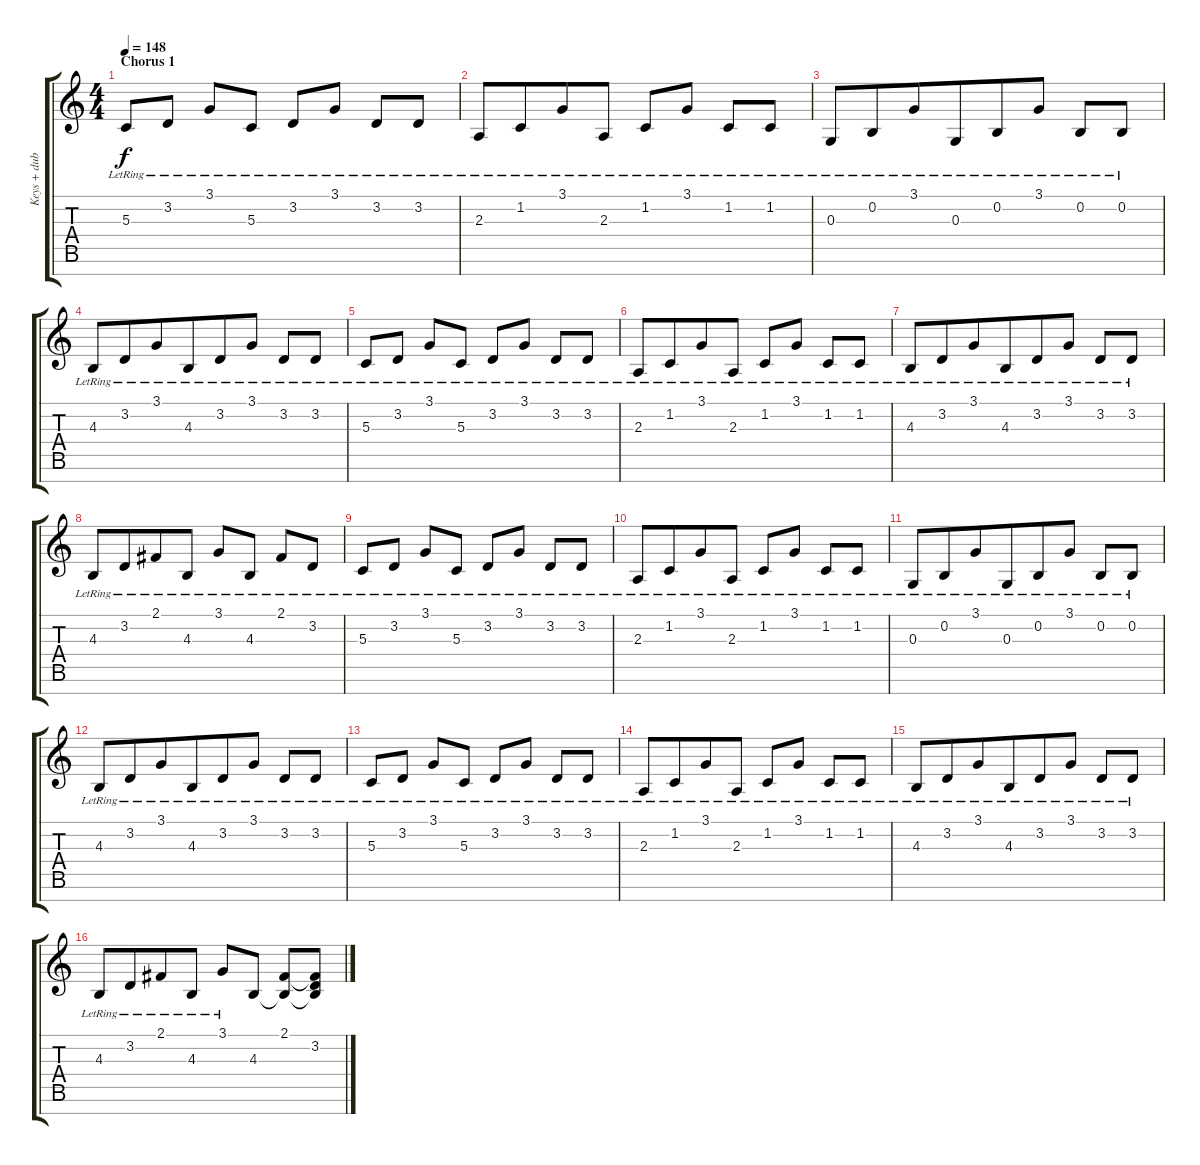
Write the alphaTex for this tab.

\track ("Keys + dub" "Keys + dub") {instrument stringensemble1}
\staff {score tabs}
\tuning (E4 B3 G3 D3 A2 E2 B1) {hide}
\ts (4 4)
\section ("" "Chorus 1")
\tempo 148
\clef g2
\ks c
5.3{lr}.8{dy f instrument acousticguitarsteel} 3.2{lr}.8 3.1{lr}.8{beam merge} 5.3{lr}.8 3.2{lr}.8 3.1{lr}.8 3.2{lr}.8 3.2{lr}.8 |
2.3{lr}.8 1.2{lr}.8{beam merge} 3.1{lr}.8 2.3{lr}.8 1.2{lr}.8 3.1{lr}.8 1.2{lr}.8 1.2{lr}.8 |
0.3{lr}.8 0.2{lr}.8{beam merge} 3.1{lr}.8 0.3{lr}.8{beam merge} 0.2{lr}.8{beam merge} 3.1{lr}.8 0.2{lr}.8 0.2{lr}.8 |
4.3{lr}.8 3.2{lr}.8{beam merge} 3.1{lr}.8{beam merge} 4.3{lr}.8{beam merge} 3.2{lr}.8 3.1{lr}.8 3.2{lr}.8 3.2{lr}.8 |
5.3{lr}.8 3.2{lr}.8 3.1{lr}.8{beam merge} 5.3{lr}.8 3.2{lr}.8 3.1{lr}.8 3.2{lr}.8 3.2{lr}.8 |
2.3{lr}.8 1.2{lr}.8{beam merge} 3.1{lr}.8 2.3{lr}.8 1.2{lr}.8 3.1{lr}.8 1.2{lr}.8 1.2{lr}.8 |
4.3{lr}.8 3.2{lr}.8{beam merge} 3.1{lr}.8 4.3{lr}.8{beam merge} 3.2{lr}.8{beam merge} 3.1{lr}.8 3.2{lr}.8 3.2{lr}.8 |
4.3{lr}.8 3.2{lr}.8{beam merge} 2.1{lr}.8{beam merge} 4.3{lr}.8 3.1{lr}.8 4.3{lr}.8 2.1{lr}.8{beam merge} 3.2{lr}.8 |
5.3{lr}.8 3.2{lr}.8 3.1{lr}.8{beam merge} 5.3{lr}.8 3.2{lr}.8 3.1{lr}.8 3.2{lr}.8 3.2{lr}.8 |
2.3{lr}.8 1.2{lr}.8{beam merge} 3.1{lr}.8 2.3{lr}.8 1.2{lr}.8 3.1{lr}.8 1.2{lr}.8 1.2{lr}.8 |
0.3{lr}.8 0.2{lr}.8{beam merge} 3.1{lr}.8 0.3{lr}.8{beam merge} 0.2{lr}.8{beam merge} 3.1{lr}.8 0.2{lr}.8 0.2{lr}.8 |
4.3{lr}.8 3.2{lr}.8{beam merge} 3.1{lr}.8{beam merge} 4.3{lr}.8{beam merge} 3.2{lr}.8 3.1{lr}.8 3.2{lr}.8 3.2{lr}.8 |
5.3{lr}.8 3.2{lr}.8 3.1{lr}.8{beam merge} 5.3{lr}.8 3.2{lr}.8 3.1{lr}.8 3.2{lr}.8 3.2{lr}.8 |
2.3{lr}.8 1.2{lr}.8{beam merge} 3.1{lr}.8 2.3{lr}.8 1.2{lr}.8 3.1{lr}.8 1.2{lr}.8 1.2{lr}.8 |
4.3{lr}.8 3.2{lr}.8{beam merge} 3.1{lr}.8 4.3{lr}.8{beam merge} 3.2{lr}.8{beam merge} 3.1{lr}.8 3.2{lr}.8 3.2{lr}.8 |
4.3{lr}.8 3.2{lr}.8{beam merge} 2.1{lr}.8{beam merge} 4.3{lr}.8 3.1{lr}.8 4.3.8 (2.1 4.3{t}).8{beam merge} (2.1{t} 3.2 4.3{t}).8
